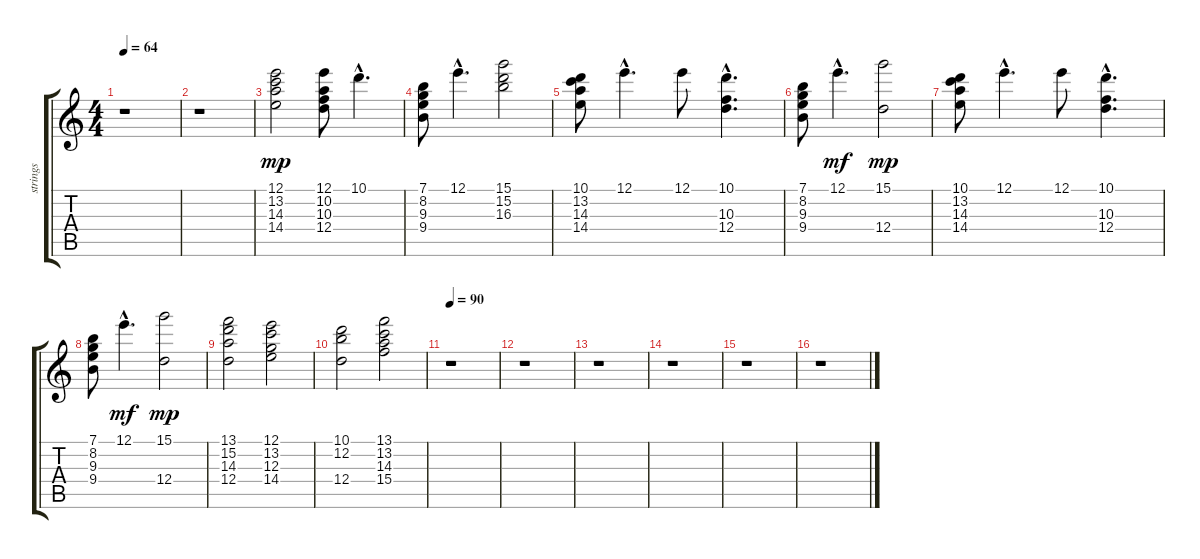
\track ("strings" "strings") {instrument distortionguitar}
\staff {score tabs}
\tuning (E4 B3 G3 D3 A2 E2) {hide}
\ts (4 4)
\tempo 64
\clef g2
\ks c
r.1{dy ppp} |
r.1 |
(12.1 13.2 14.3 14.4).2{dy mp instrument choiraahs} (12.1 10.2 10.3 12.4).8 10.1{hac}.4{d} |
(7.1 8.2 9.3 9.4).8 12.1{hac}.4{d} (15.1 15.2 16.3).2 |
(10.1 13.2 14.3 14.4).8 12.1{hac}.4{d} 12.1.8 (10.1{hac} 10.3{hac} 12.4{hac}).4{d} |
(7.1 8.2 9.3 9.4).8 12.1{hac}.4{d dy mf} (15.1 12.4).2{dy mp} |
(10.1 13.2 14.3 14.4).8 12.1{hac}.4{d} 12.1.8 (10.1{hac} 10.3{hac} 12.4{hac}).4{d} |
(7.1 8.2 9.3 9.4).8 12.1{hac}.4{d dy mf} (15.1 12.4).2{dy mp} |
(13.1 15.2 14.3 12.4).2 (12.1 13.2 12.3 14.4).2 |
(10.1 12.2 12.4).2 (13.1 13.2 14.3 15.4).2 |
\tempo 90
r.1 |
r.1 |
r.1 |
r.1 |
r.1 |
r.1
